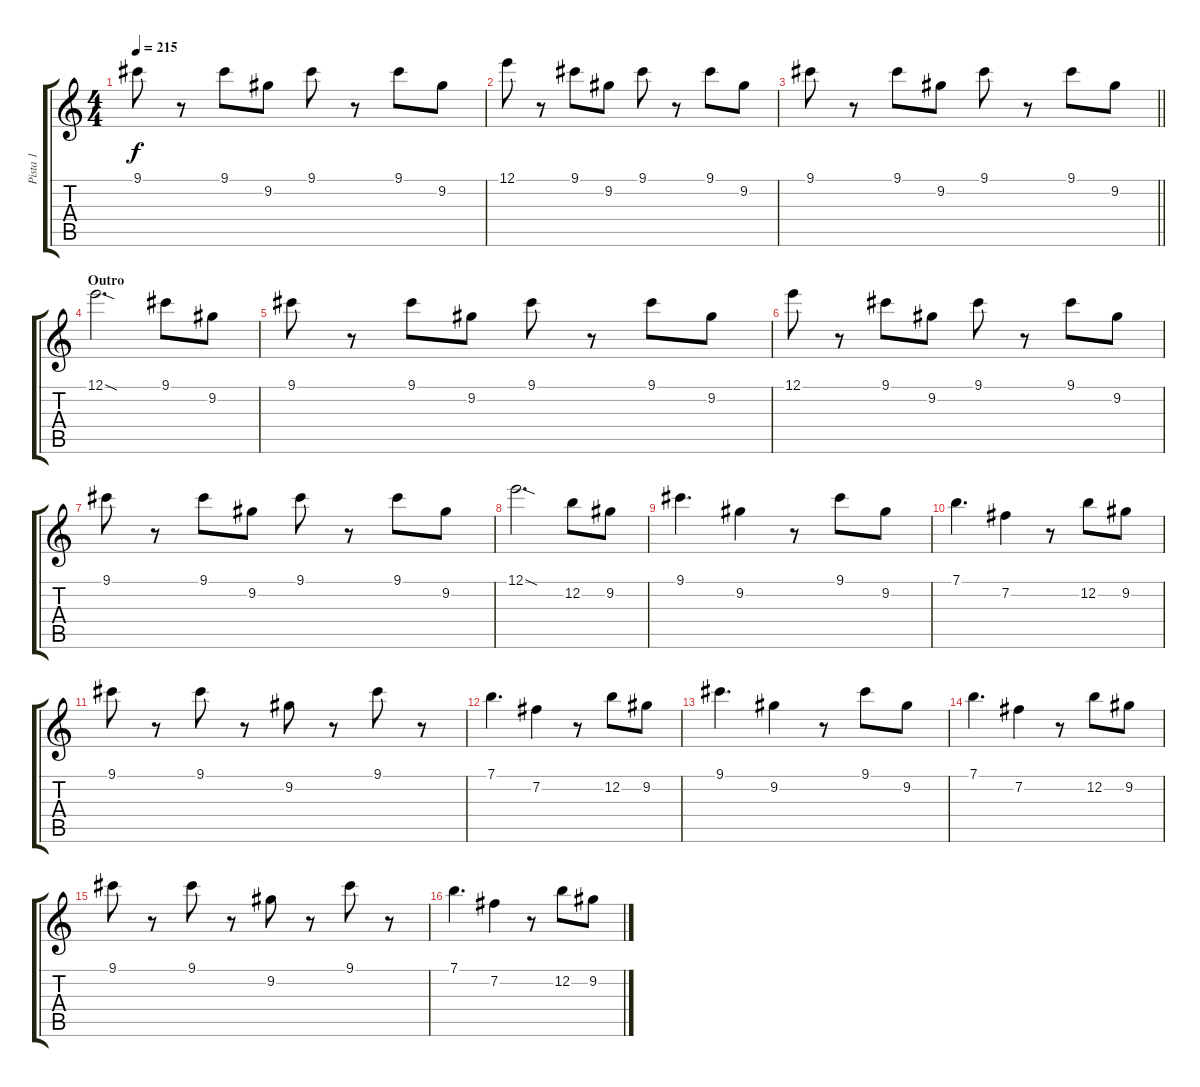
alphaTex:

\track ("Pista 1" "Pista 1") {instrument overdrivenguitar}
\staff {score tabs}
\tuning (E4 B3 G3 D3 A2 E2) {hide}
\ts (4 4)
\tempo 215
\clef g2
\ks c
9.1.8{dy f} r.8 9.1.8 9.2.8 9.1.8 r.8 9.1.8 9.2.8 |
12.1.8 r.8 9.1.8 9.2.8 9.1.8 r.8 9.1.8 9.2.8 |
\barLineRight lightlight
9.1.8 r.8 9.1.8 9.2.8 9.1.8 r.8 9.1.8 9.2.8 |
\section ("" "Outro")
12.1{sod}.2{d} 9.1.8 9.2.8 |
9.1.8 r.8 9.1.8 9.2.8 9.1.8 r.8 9.1.8 9.2.8 |
12.1.8 r.8 9.1.8 9.2.8 9.1.8 r.8 9.1.8 9.2.8 |
9.1.8 r.8 9.1.8 9.2.8 9.1.8 r.8 9.1.8 9.2.8 |
12.1{sod}.2{d} 12.2.8 9.2.8 |
9.1.4{d} 9.2.4 r.8 9.1.8 9.2.8 |
7.1.4{d} 7.2.4 r.8 12.2.8 9.2.8 |
9.1.8 r.8 9.1.8 r.8 9.2.8 r.8 9.1.8 r.8 |
7.1.4{d} 7.2.4 r.8 12.2.8 9.2.8 |
9.1.4{d} 9.2.4 r.8 9.1.8 9.2.8 |
7.1.4{d} 7.2.4 r.8 12.2.8 9.2.8 |
9.1.8 r.8 9.1.8 r.8 9.2.8 r.8 9.1.8 r.8 |
7.1.4{d} 7.2.4 r.8 12.2.8 9.2.8
